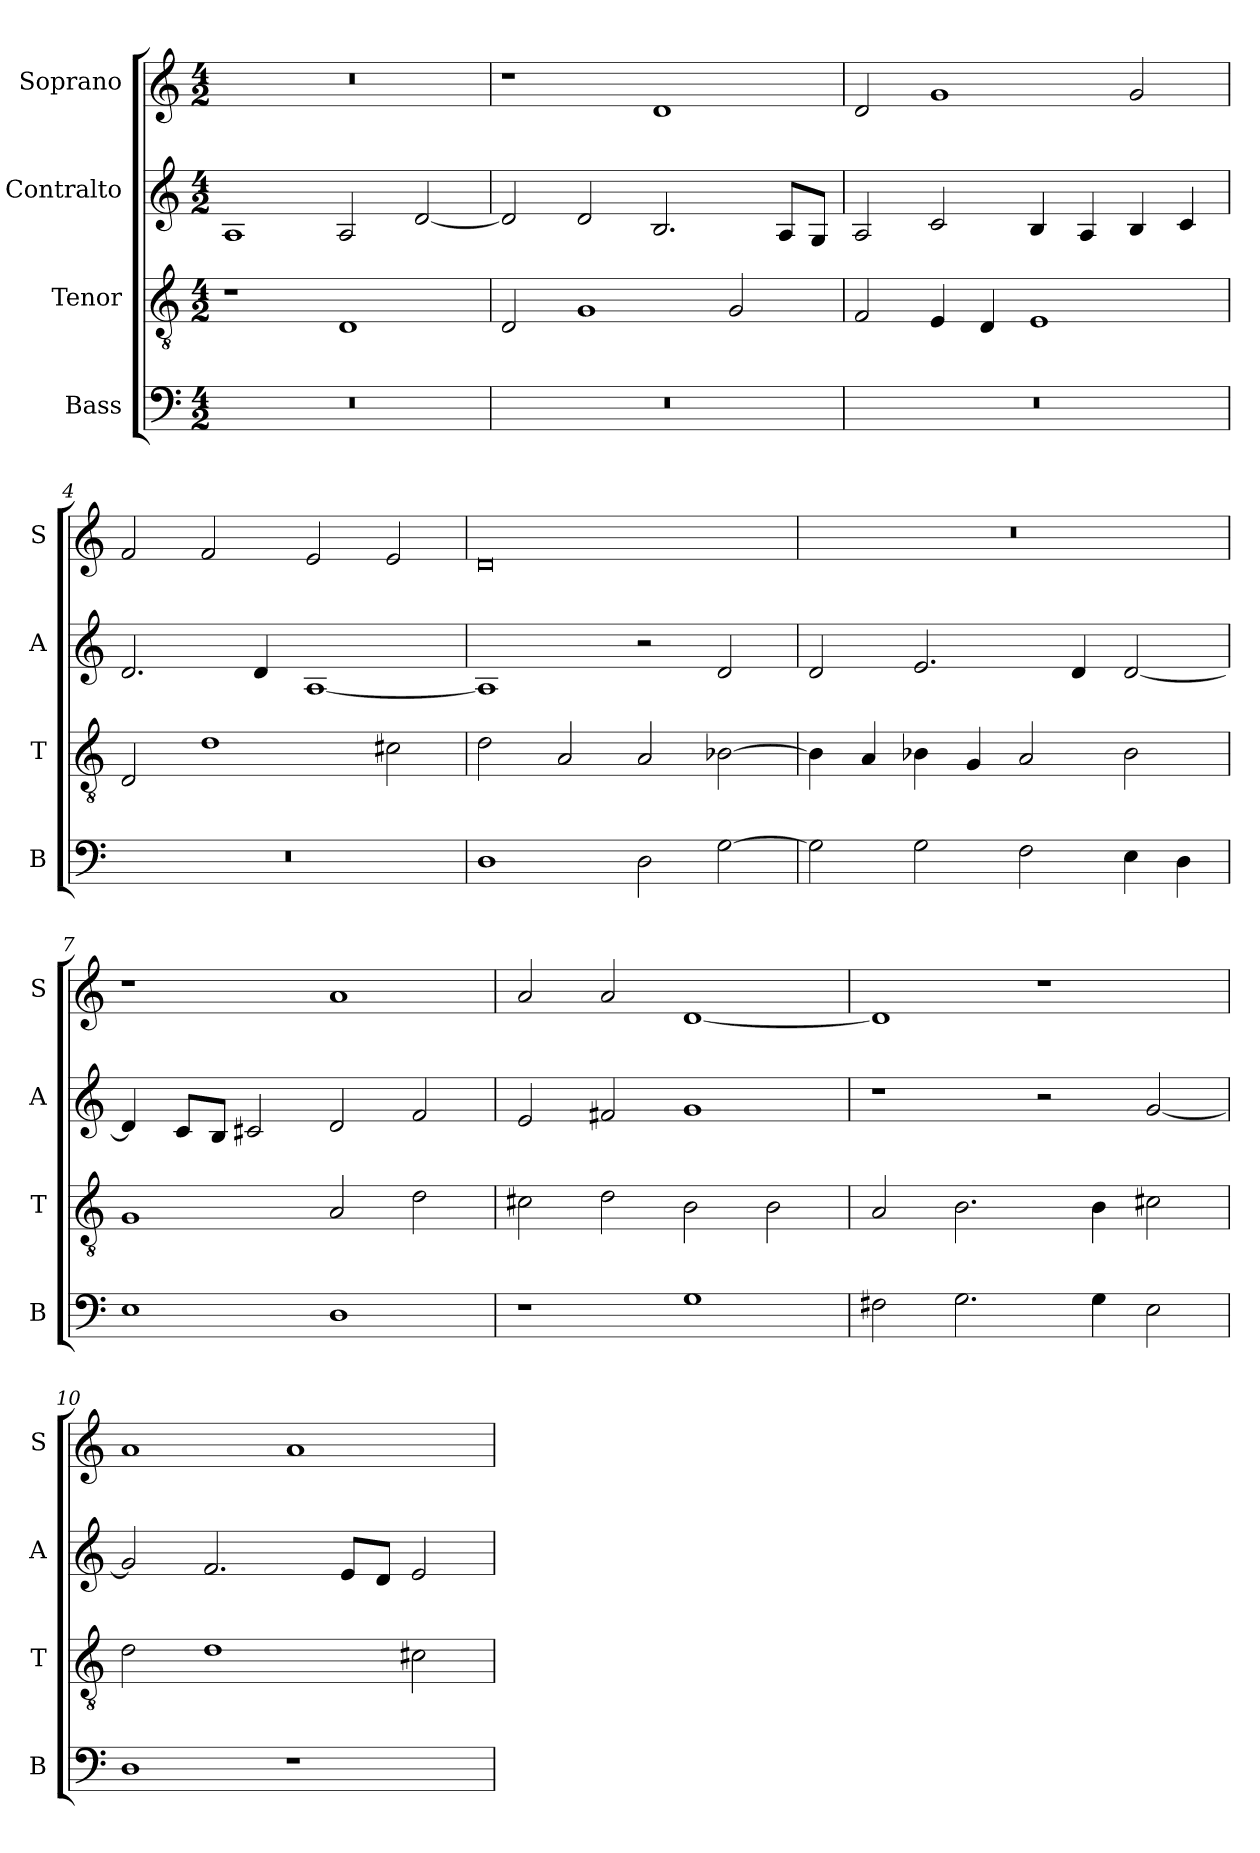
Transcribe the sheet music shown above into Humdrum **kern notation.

**kern	**kern	**kern	**kern
*part4	*part3	*part2	*part1
*staff4	*staff3	*staff2	*staff1
*I"Bass	*I"Tenor	*I"Contralto	*I"Soprano
*I'B	*I'T	*I'A	*I'S
*clefF4	*clefGv2	*clefG2	*clefG2
*k[]	*k[]	*k[]	*k[]
*D:dor	*D:dor	*D:dor	*D:dor
*M4/2	*M4/2	*M4/2	*M4/2
=1	=1	=1	=1
0r	1r	1A	0r
.	1D	2A	.
.	.	[2d	.
=2	=2	=2	=2
0r	2D	2d]	1r
.	1G	2d	.
.	.	2.B	1d
.	2G	.	.
.	.	8A/L	.
.	.	8G/J	.
=3	=3	=3	=3
0r	2F	2A	2d
.	4E	2c	1g
.	4D	.	.
.	1E	4B	.
.	.	4A	.
.	.	4B	2g
.	.	4c	.
=4	=4	=4	=4
0r	2D	2.d	2f
.	1d	.	2f
.	.	4d	.
.	.	[1A	2e
.	2c#X	.	2e
=5	=5	=5	=5
1D	2d	1A]	0d
.	2A	.	.
2D	2A	2r	.
[2G	[2B-X	2d	.
=6	=6	=6	=6
2G]	4B-]	2d	0r
.	4A	.	.
2G	4B-X	2.e	.
.	4G	.	.
2F	2A	.	.
.	.	4d	.
4E	2B-	[2d	.
4D	.	.	.
=7	=7	=7	=7
1E	1G	4d]	1r
.	.	8c/L	.
.	.	8B/J	.
.	.	2c#X	.
1D	2A	2d	1a
.	2d	2f	.
=8	=8	=8	=8
1r	2c#X	2e	2a
.	2d	2f#X	2a
1G	2B	1g	[1d
.	2B	.	.
=9	=9	=9	=9
2F#X	2A	1r	1d]
2.G	2.B	.	.
.	.	2r	1r
4G	4B	.	.
2E	2c#X	[2g	.
=10	=10	=10	=10
1D	2d	2g]	1a
.	1d	2.f	.
1r	.	.	1a
.	.	8e/L	.
.	.	8d/J	.
.	2c#X	2e	.
=	=	=	=
*-	*-	*-	*-
